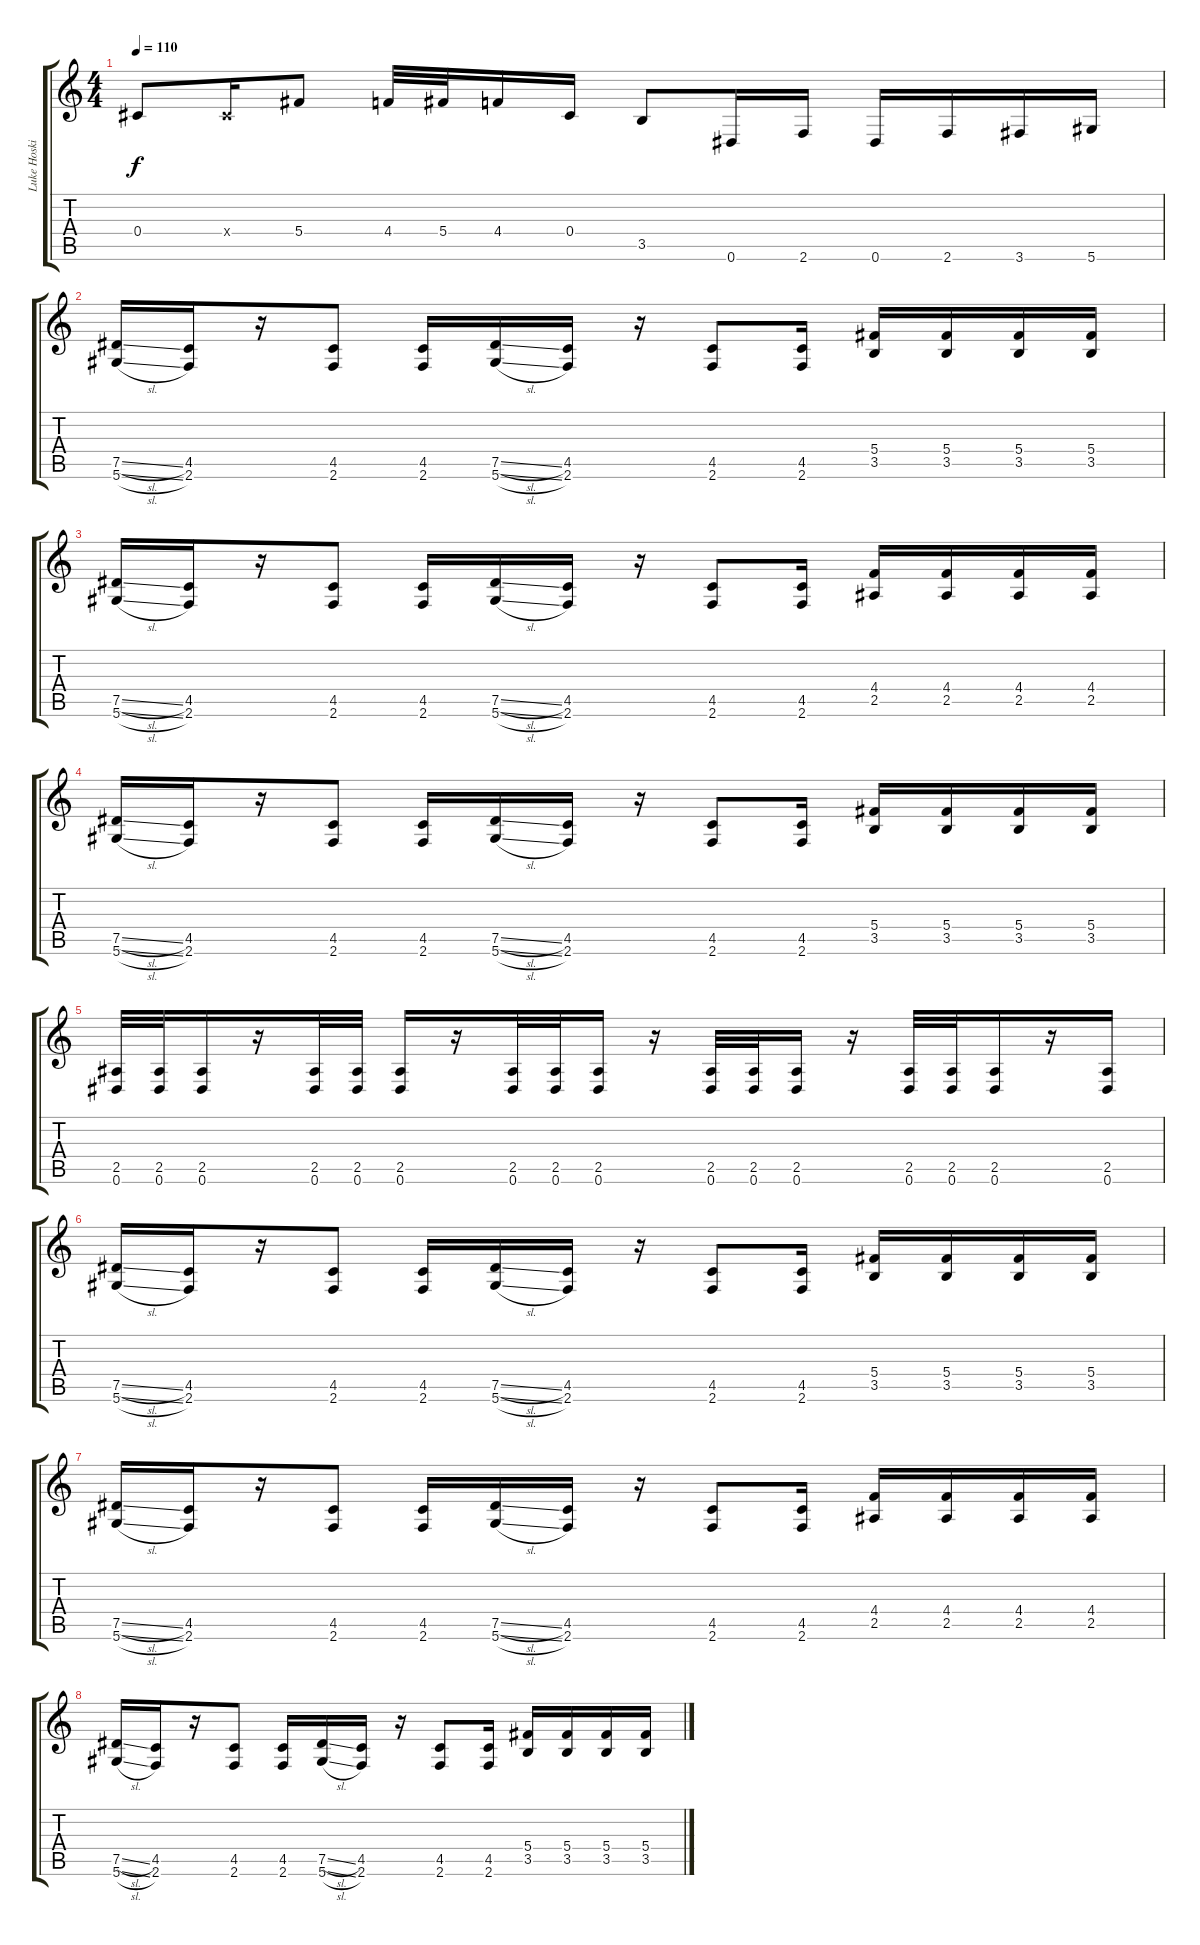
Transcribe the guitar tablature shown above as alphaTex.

\track ("Luke Hoskin" "Luke Hoski") {instrument overdrivenguitar}
\staff {score tabs}
\tuning (Eb4 Bb3 Gb3 Db3 Ab2 Eb2) {hide}
\ts (4 4)
\tempo 110
\clef g2
\ks c
0.4.8{dy f} 0.4{x}.16 5.4.8 4.4.32 5.4.32 4.4.16 0.4.16 3.5.8 0.6.16 2.6.16 0.6.16 2.6.16 3.6.16 5.6.16 |
(7.5{sl} 5.6{sl}).16 (4.5 2.6).16 r.16 (4.5 2.6).8 (4.5 2.6).16 (7.5{sl} 5.6{sl}).16 (4.5 2.6).16 r.16 (4.5 2.6).8 (4.5 2.6).16 (5.4 3.5).16 (5.4 3.5).16 (5.4 3.5).16 (5.4 3.5).16 |
(7.5{sl} 5.6{sl}).16 (4.5 2.6).16 r.16 (4.5 2.6).8 (4.5 2.6).16 (7.5{sl} 5.6{sl}).16 (4.5 2.6).16 r.16 (4.5 2.6).8 (4.5 2.6).16 (4.4 2.5).16 (4.4 2.5).16 (4.4 2.5).16 (4.4 2.5).16 |
(7.5{sl} 5.6{sl}).16 (4.5 2.6).16 r.16 (4.5 2.6).8 (4.5 2.6).16 (7.5{sl} 5.6{sl}).16 (4.5 2.6).16 r.16 (4.5 2.6).8 (4.5 2.6).16 (5.4 3.5).16 (5.4 3.5).16 (5.4 3.5).16 (5.4 3.5).16 |
(2.5 0.6).32 (2.5 0.6).32 (2.5 0.6).16 r.16 (2.5 0.6).32 (2.5 0.6).32 (2.5 0.6).16 r.16 (2.5 0.6).32 (2.5 0.6).32 (2.5 0.6).16 r.16 (2.5 0.6).32 (2.5 0.6).32 (2.5 0.6).16 r.16 (2.5 0.6).32 (2.5 0.6).32 (2.5 0.6).16 r.16 (2.5 0.6).16 |
(7.5{sl} 5.6{sl}).16 (4.5 2.6).16 r.16 (4.5 2.6).8 (4.5 2.6).16 (7.5{sl} 5.6{sl}).16 (4.5 2.6).16 r.16 (4.5 2.6).8 (4.5 2.6).16 (5.4 3.5).16 (5.4 3.5).16 (5.4 3.5).16 (5.4 3.5).16 |
(7.5{sl} 5.6{sl}).16 (4.5 2.6).16 r.16 (4.5 2.6).8 (4.5 2.6).16 (7.5{sl} 5.6{sl}).16 (4.5 2.6).16 r.16 (4.5 2.6).8 (4.5 2.6).16 (4.4 2.5).16 (4.4 2.5).16 (4.4 2.5).16 (4.4 2.5).16 |
(7.5{sl} 5.6{sl}).16 (4.5 2.6).16 r.16 (4.5 2.6).8 (4.5 2.6).16 (7.5{sl} 5.6{sl}).16 (4.5 2.6).16 r.16 (4.5 2.6).8 (4.5 2.6).16 (5.4 3.5).16 (5.4 3.5).16 (5.4 3.5).16 (5.4 3.5).16
